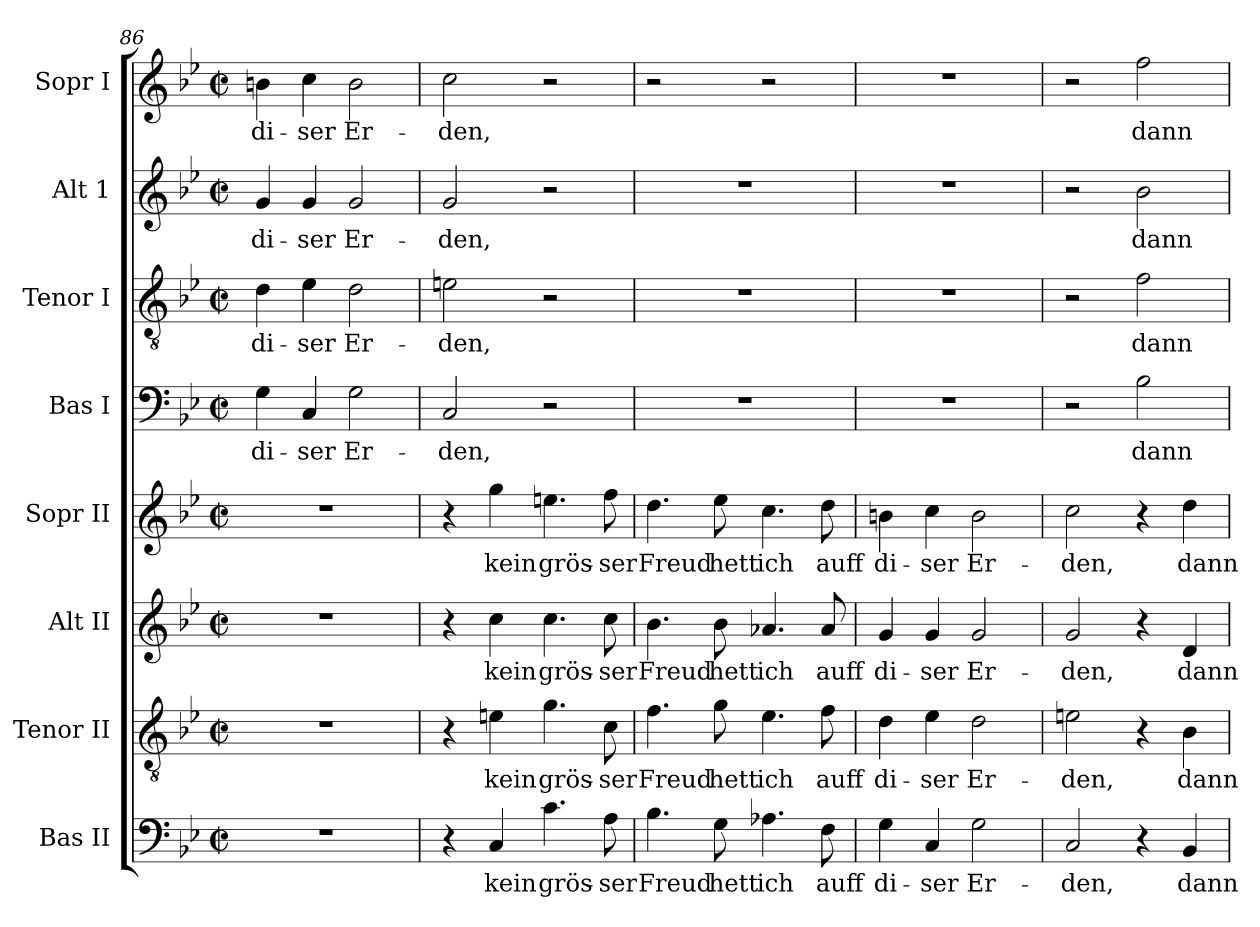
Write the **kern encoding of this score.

**kern	**text	**kern	**text	**kern	**text	**kern	**text	**kern	**text	**kern	**text	**kern	**text	**kern	**text
*part8	*part8	*part7	*part7	*part6	*part6	*part5	*part5	*part4	*part4	*part3	*part3	*part2	*part2	*part1	*part1
*staff8	*staff8	*staff7	*staff7	*staff6	*staff6	*staff5	*staff5	*staff4	*staff4	*staff3	*staff3	*staff2	*staff2	*staff1	*staff1
*I"Bas II	*	*I"Tenor II	*	*I"Alt II	*	*I"Sopr II	*	*I"Bas I	*	*I"Tenor I	*	*I"Alt 1	*	*I"Sopr I	*
*I'B2	*	*I'T2	*	*I'A2	*	*I'S2	*	*I'B1	*	*I'T1	*	*I'A 1	*	*I'S1	*
*clefF4	*	*clefGv2	*	*clefG2	*	*clefG2	*	*clefF4	*	*clefGv2	*	*clefG2	*	*clefG2	*
*k[b-e-]	*	*k[b-e-]	*	*k[b-e-]	*	*k[b-e-]	*	*k[b-e-]	*	*k[b-e-]	*	*k[b-e-]	*	*k[b-e-]	*
*B-:	*	*B-:	*	*B-:	*	*B-:	*	*B-:	*	*B-:	*	*B-:	*	*B-:	*
*M2/2	*	*M2/2	*	*M2/2	*	*M2/2	*	*M2/2	*	*M2/2	*	*M2/2	*	*M2/2	*
*met(c|)	*	*met(c|)	*	*met(c|)	*	*met(c|)	*	*met(c|)	*	*met(c|)	*	*met(c|)	*	*met(c|)	*
=86	=86	=86	=86	=86	=86	=86	=86	=86	=86	=86	=86	=86	=86	=86	=86
!	!	!	!	!	!	!	!	!	!LO:LY:b	!	!LO:LY:b	!	!LO:LY:b	!	!LO:LY:b
1r	.	1r	.	1r	.	1r	.	4G\	di-	4d\	di-	4g/	di-	4bn\	di-
!	!	!	!	!	!	!	!	!	!LO:LY:b	!	!LO:LY:b	!	!LO:LY:b	!	!LO:LY:b
.	.	.	.	.	.	.	.	4C/	-ser	4e-\	-ser	4g/	-ser	4cc\	-ser
!	!	!	!	!	!	!	!	!	!LO:LY:b	!	!LO:LY:b	!	!LO:LY:b	!	!LO:LY:b
.	.	.	.	.	.	.	.	2G\	Er-	2d\	Er-	2g/	Er-	2b\	Er-
=87	=87	=87	=87	=87	=87	=87	=87	=87	=87	=87	=87	=87	=87	=87	=87
!	!	!	!	!	!	!	!	!	!LO:LY:b	!	!LO:LY:b	!	!LO:LY:b	!	!LO:LY:b
4r	.	4r	.	4r	.	4r	.	2C/	-den,	2en\	-den,	2g/	-den,	2cc\	-den,
!	!LO:LY:b	!	!LO:LY:b	!	!LO:LY:b	!	!LO:LY:b	!	!	!	!	!	!	!	!
4C/	kein	4en\	kein	4cc\	kein	4gg\	kein	.	.	.	.	.	.	.	.
!	!LO:LY:b	!	!LO:LY:b	!	!LO:LY:b	!	!LO:LY:b	!	!	!	!	!	!	!	!
4.c\	grös-	4.g\	grös-	4.cc\	grös-	4.een\	grös-	2r	.	2r	.	2r	.	2r	.
!	!LO:LY:b	!	!LO:LY:b	!	!LO:LY:b	!	!LO:LY:b	!	!	!	!	!	!	!	!
8A\	-ser	8c\	-ser	8cc\	-ser	8ff\	-ser	.	.	.	.	.	.	.	.
=88	=88	=88	=88	=88	=88	=88	=88	=88	=88	=88	=88	=88	=88	=88	=88
!	!LO:LY:b	!	!LO:LY:b	!	!LO:LY:b	!	!LO:LY:b	!	!	!	!	!	!	!	!
4.B-\	Freud	4.f\	Freud	4.b-\	Freud	4.dd\	Freud	1r	.	1r	.	1r	.	2r	.
!	!LO:LY:b	!	!LO:LY:b	!	!LO:LY:b	!	!LO:LY:b	!	!	!	!	!	!	!	!
8G\	hett	8g\	hett	8b-\	hett	8ee-\	hett	.	.	.	.	.	.	.	.
!	!LO:LY:b	!	!LO:LY:b	!	!LO:LY:b	!	!LO:LY:b	!	!	!	!	!	!	!	!
4.A-X\	ich	4.e-\	ich	4.a-X/	ich	4.cc\	ich	.	.	.	.	.	.	2r	.
!	!LO:LY:b	!	!LO:LY:b	!	!LO:LY:b	!	!LO:LY:b	!	!	!	!	!	!	!	!
8F\	auff	8f\	auff	8a-/	auff	8dd\	auff	.	.	.	.	.	.	.	.
!!LO:LB:g=z
=89	=89	=89	=89	=89	=89	=89	=89	=89	=89	=89	=89	=89	=89	=89	=89
!	!LO:LY:b	!	!LO:LY:b	!	!LO:LY:b	!	!LO:LY:b	!	!	!	!	!	!	!	!
4G\	di-	4d\	di-	4g/	di-	4bn\	di-	1r	.	1r	.	1r	.	1r	.
!	!LO:LY:b	!	!LO:LY:b	!	!LO:LY:b	!	!LO:LY:b	!	!	!	!	!	!	!	!
4C/	-ser	4e-\	-ser	4g/	-ser	4cc\	-ser	.	.	.	.	.	.	.	.
!	!LO:LY:b	!	!LO:LY:b	!	!LO:LY:b	!	!LO:LY:b	!	!	!	!	!	!	!	!
2G\	Er-	2d\	Er-	2g/	Er-	2b\	Er-	.	.	.	.	.	.	.	.
=90	=90	=90	=90	=90	=90	=90	=90	=90	=90	=90	=90	=90	=90	=90	=90
!	!LO:LY:b	!	!LO:LY:b	!	!LO:LY:b	!	!LO:LY:b	!	!	!	!	!	!	!	!
2C/	-den,	2en\	-den,	2g/	-den,	2cc\	-den,	2r	.	2r	.	2r	.	2r	.
!	!	!	!	!	!	!	!	!	!LO:LY:b	!	!LO:LY:b	!	!LO:LY:b	!	!LO:LY:b
4r	.	4r	.	4r	.	4r	.	2B-\	dann	2f\	dann	2b-\	dann	2ff\	dann
!	!LO:LY:b	!	!LO:LY:b	!	!LO:LY:b	!	!LO:LY:b	!	!	!	!	!	!	!	!
4BB-/	dann	4B-\	dann	4d/	dann	4dd\	dann	.	.	.	.	.	.	.	.
=	=	=	=	=	=	=	=	=	=	=	=	=	=	=	=
*-	*-	*-	*-	*-	*-	*-	*-	*-	*-	*-	*-	*-	*-	*-	*-
